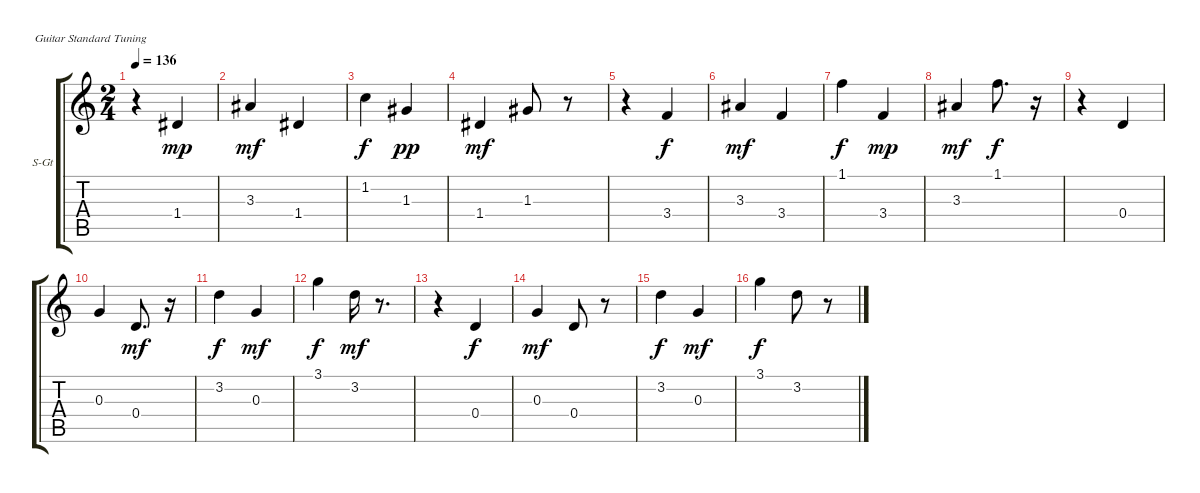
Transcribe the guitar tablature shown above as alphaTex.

\bracketExtendMode groupsimilarinstruments
\firstSystemTrackNameOrientation horizontal
\otherSystemsTrackNameOrientation horizontal
\track ("swing" "S-Gt") {solo instrument stringensemble2}
\staff {score tabs}
\tuning (E4 B3 G3 D3 A2 E2)
\displaytranspose 12
\ts (2 4)
\tempo 136
\clef g2
\ks c
r.4{dy f} 1.4.4{dy mp} |
3.3.4{dy mf} 1.4.4 |
1.2.4{dy f} 1.3.4{dy pp} |
1.4.4{dy mf} 1.3.8 r.8 |
r.4 3.4.4{dy f} |
3.3.4{dy mf} 3.4.4 |
1.1.4{dy f} 3.4.4{dy mp} |
3.3.4{dy mf} 1.1.8{d dy f} r.16 |
r.4 0.4.4 |
0.3.4 0.4.8{d dy mf} r.16 |
3.2.4{dy f} 0.3.4{dy mf} |
3.1.4{dy f} 3.2.16{dy mf} r.8{d} |
r.4 0.4.4{dy f} |
0.3.4{dy mf} 0.4.8 r.8 |
3.2.4{dy f} 0.3.4{dy mf} |
3.1.4{dy f} 3.2.8 r.8
